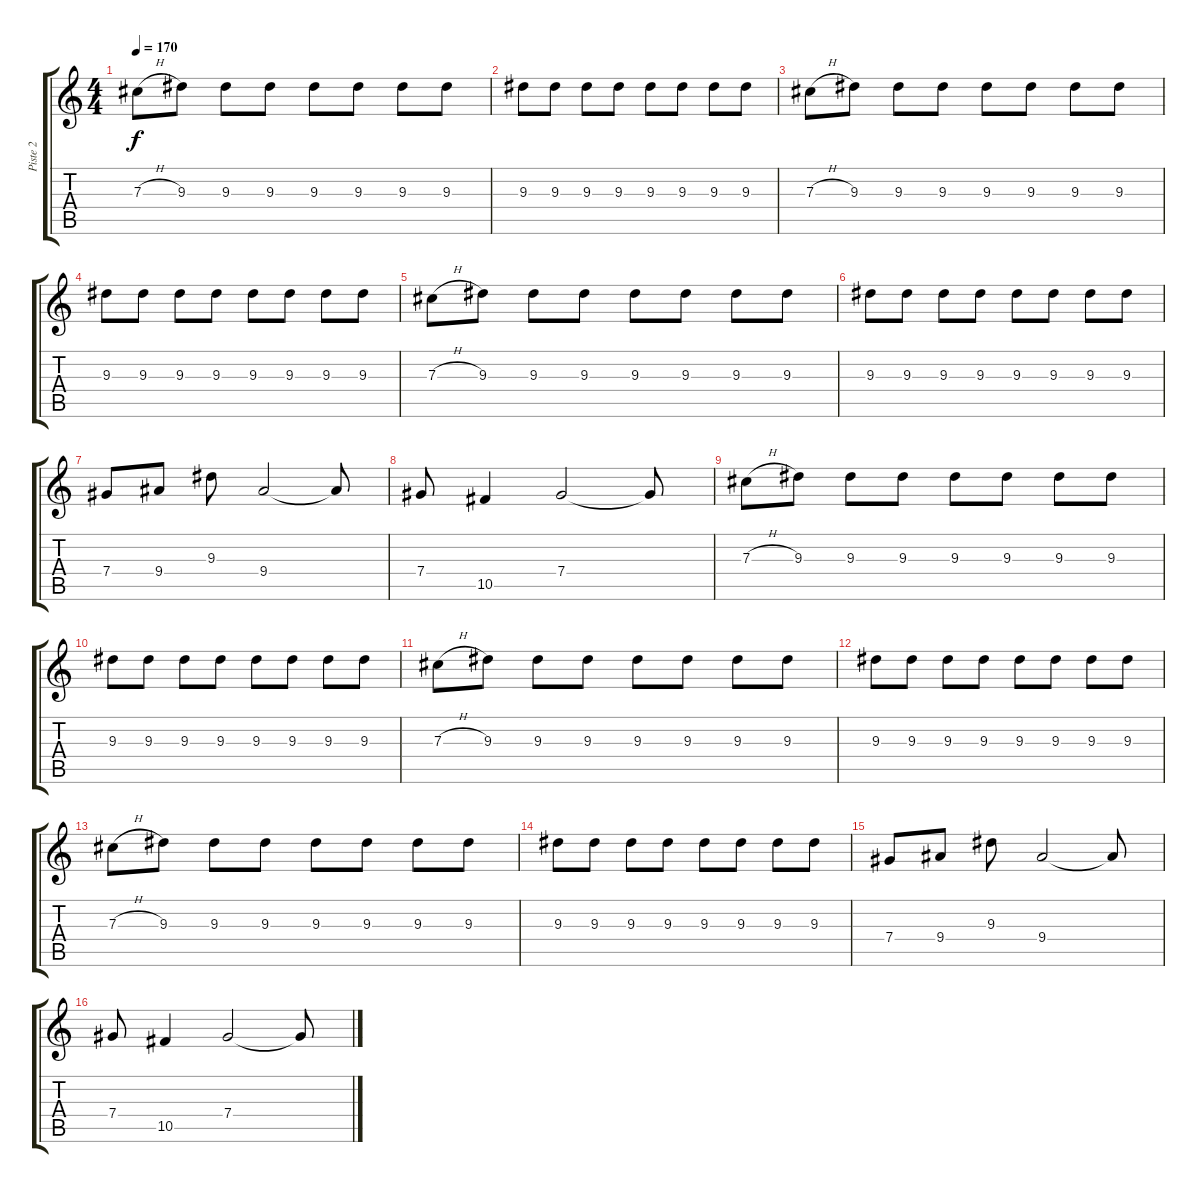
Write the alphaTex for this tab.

\track ("Piste 2" "Piste 2") {instrument overdrivenguitar}
\staff {score tabs}
\tuning (Eb4 Bb3 Gb3 Db3 Ab2 Db2) {hide}
\ts (4 4)
\tempo 170
\clef g2
\ks c
7.3{h}.8{dy f} 9.3.8 9.3.8 9.3.8 9.3.8 9.3.8 9.3.8 9.3.8 |
9.3.8 9.3.8 9.3.8 9.3.8 9.3.8 9.3.8 9.3.8 9.3.8 |
7.3{h}.8 9.3.8 9.3.8 9.3.8 9.3.8 9.3.8 9.3.8 9.3.8 |
9.3.8 9.3.8 9.3.8 9.3.8 9.3.8 9.3.8 9.3.8 9.3.8 |
7.3{h}.8 9.3.8 9.3.8 9.3.8 9.3.8 9.3.8 9.3.8 9.3.8 |
9.3.8 9.3.8 9.3.8 9.3.8 9.3.8 9.3.8 9.3.8 9.3.8 |
7.4.8 9.4.8 9.3.8 9.4.2 9.4{t}.8 |
7.4.8 10.5.4 7.4.2 7.4{t}.8 |
7.3{h}.8 9.3.8 9.3.8 9.3.8 9.3.8 9.3.8 9.3.8 9.3.8 |
9.3.8 9.3.8 9.3.8 9.3.8 9.3.8 9.3.8 9.3.8 9.3.8 |
7.3{h}.8 9.3.8 9.3.8 9.3.8 9.3.8 9.3.8 9.3.8 9.3.8 |
9.3.8 9.3.8 9.3.8 9.3.8 9.3.8 9.3.8 9.3.8 9.3.8 |
7.3{h}.8 9.3.8 9.3.8 9.3.8 9.3.8 9.3.8 9.3.8 9.3.8 |
9.3.8 9.3.8 9.3.8 9.3.8 9.3.8 9.3.8 9.3.8 9.3.8 |
7.4.8 9.4.8 9.3.8 9.4.2 9.4{t}.8 |
7.4.8 10.5.4 7.4.2 7.4{t}.8
